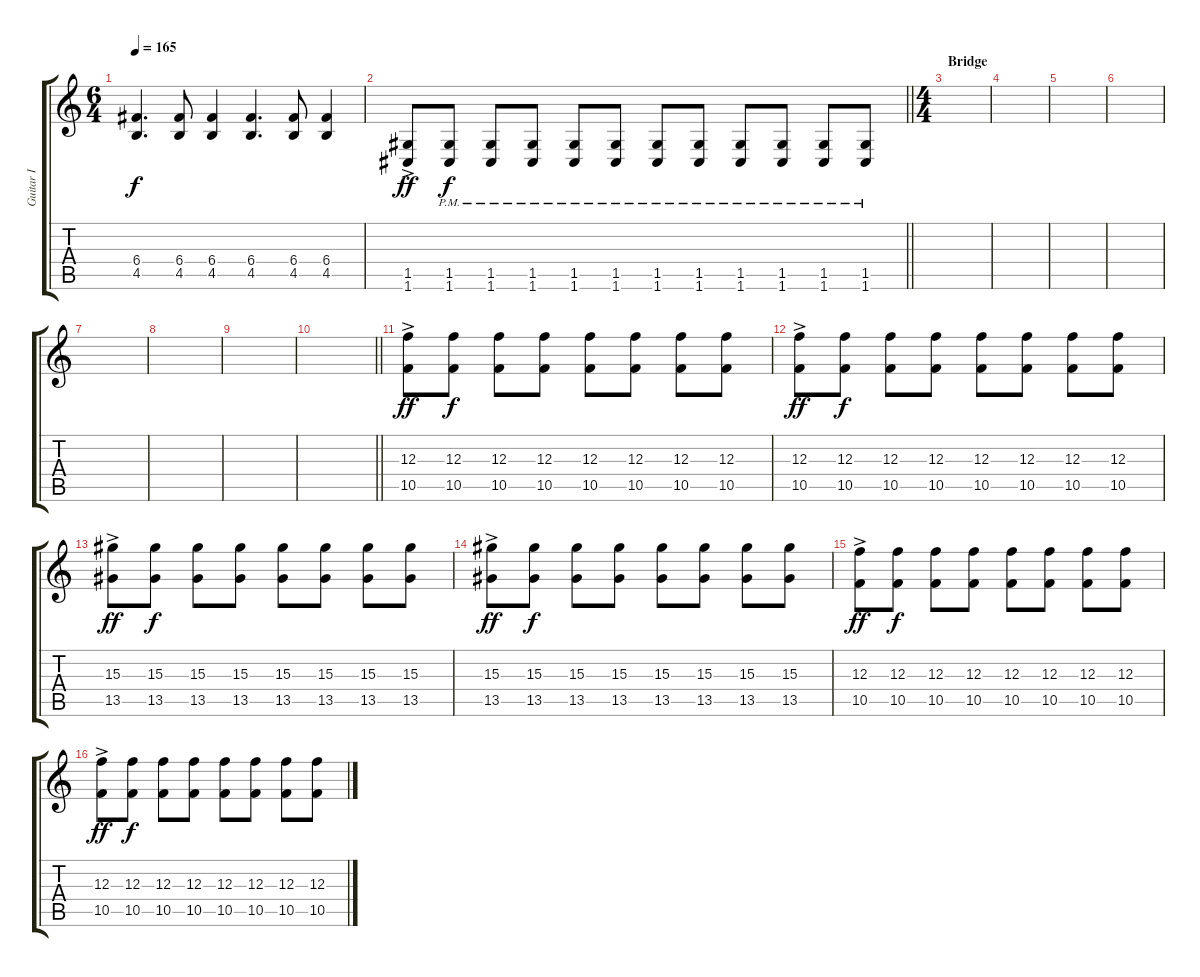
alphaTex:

\track ("Guitar I" "Guitar I") {instrument distortionguitar}
\staff {score tabs}
\tuning (D4 A3 F3 C3 G2 C2) {hide}
\ts (6 4)
\tempo 165
\clef g2
\ks c
(6.4 4.5).4{d dy f} (6.4 4.5).8 (6.4 4.5).4 (6.4 4.5).4{d} (6.4 4.5).8 (6.4 4.5).4 |
\barLineRight lightlight
(1.5{ac} 1.6{ac}).8{dy ff} (1.5{pm} 1.6{pm}).8{dy f} (1.5{pm} 1.6{pm}).8 (1.5{pm} 1.6{pm}).8 (1.5{pm} 1.6{pm}).8 (1.5{pm} 1.6{pm}).8 (1.5{pm} 1.6{pm}).8 (1.5{pm} 1.6{pm}).8 (1.5{pm} 1.6{pm}).8 (1.5{pm} 1.6{pm}).8 (1.5{pm} 1.6{pm}).8 (1.5{pm} 1.6{pm}).8 |
\ts (4 4)
\section ("" "Bridge")
|
|
|
|
|
|
|
\barLineRight lightlight
|
\section ("" "")
(12.3{ac} 10.5{ac}).8{dy ff volume 0} (12.3 10.5).8{dy f volume 3} (12.3 10.5).8 (12.3 10.5).8 (12.3 10.5).8 (12.3 10.5).8 (12.3 10.5).8 (12.3 10.5).8 |
(12.3{ac} 10.5{ac}).8{dy ff} (12.3 10.5).8{dy f volume 5} (12.3 10.5).8 (12.3 10.5).8 (12.3 10.5).8 (12.3 10.5).8 (12.3 10.5).8 (12.3 10.5).8 |
(15.3{ac} 13.5{ac}).8{dy ff} (15.3 13.5).8{dy f} (15.3 13.5).8{volume 7} (15.3 13.5).8 (15.3 13.5).8 (15.3 13.5).8 (15.3 13.5).8 (15.3 13.5).8 |
(15.3{ac} 13.5{ac}).8{dy ff} (15.3 13.5).8{dy f} (15.3 13.5).8 (15.3 13.5).8{volume 9} (15.3 13.5).8 (15.3 13.5).8 (15.3 13.5).8 (15.3 13.5).8 |
(12.3{ac} 10.5{ac}).8{dy ff} (12.3 10.5).8{dy f} (12.3 10.5).8 (12.3 10.5).8 (12.3 10.5).8 (12.3 10.5).8 (12.3 10.5).8 (12.3 10.5).8 |
(12.3{ac} 10.5{ac}).8{dy ff} (12.3 10.5).8{dy f} (12.3 10.5).8 (12.3 10.5).8 (12.3 10.5).8 (12.3 10.5).8 (12.3 10.5).8 (12.3 10.5).8
